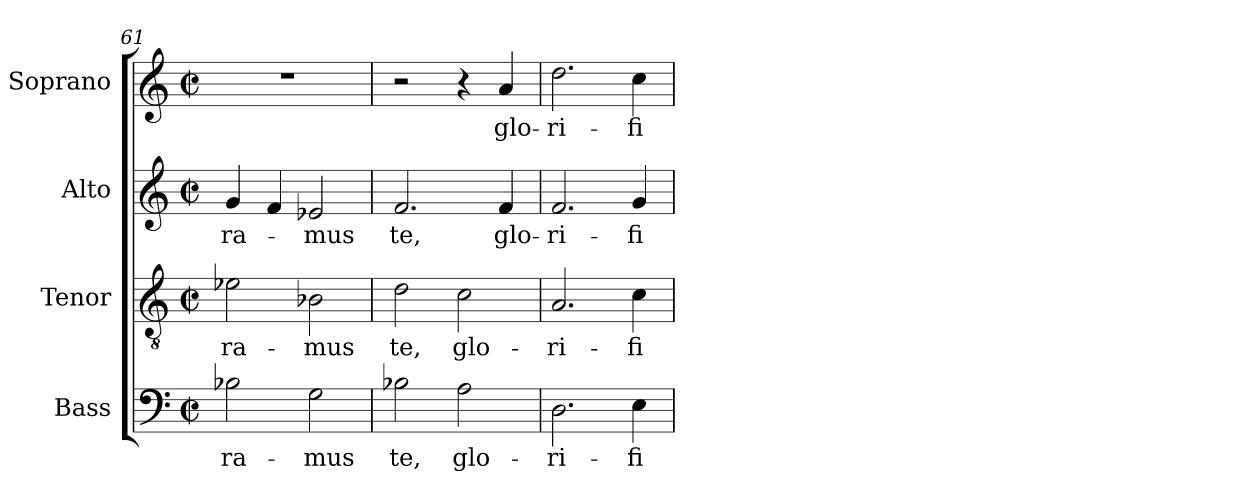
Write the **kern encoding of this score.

**kern	**text	**kern	**text	**kern	**text	**kern	**text
*part4	*part4	*part3	*part3	*part2	*part2	*part1	*part1
*staff4	*staff4	*staff3	*staff3	*staff2	*staff2	*staff1	*staff1
*I"Bass	*	*I"Tenor	*	*I"Alto	*	*I"Soprano	*
*clefF4	*	*clefGv2	*	*clefG2	*	*clefG2	*
*k[]	*	*k[]	*	*k[]	*	*k[]	*
*C:	*	*C:	*	*C:	*	*C:	*
*M2/2	*	*M2/2	*	*M2/2	*	*M2/2	*
*met(c|)	*	*met(c|)	*	*met(c|)	*	*met(c|)	*
=61	=61	=61	=61	=61	=61	=61	=61
2B-X\	-ra-	2e-X\	-ra-	4g/	-ra-	1r	.
.	.	.	.	4f/	.	.	.
2G\	-mus	2B-X\	-mus	2e-X/	-mus	.	.
=62	=62	=62	=62	=62	=62	=62	=62
2B-X\	te,	2d\	te,	2.f/	te,	2r	.
2A\	glo-	2c\	glo-	.	.	4r	.
.	.	.	.	4f/	glo-	4a/	glo-
=63	=63	=63	=63	=63	=63	=63	=63
2.D\	-ri-	2.A/	-ri-	2.f/	-ri-	2.dd\	-ri-
4E\	-fi-	4c\	-fi-	4g/	-fi-	4cc\	-fi-
=	=	=	=	=	=	=	=
*-	*-	*-	*-	*-	*-	*-	*-
